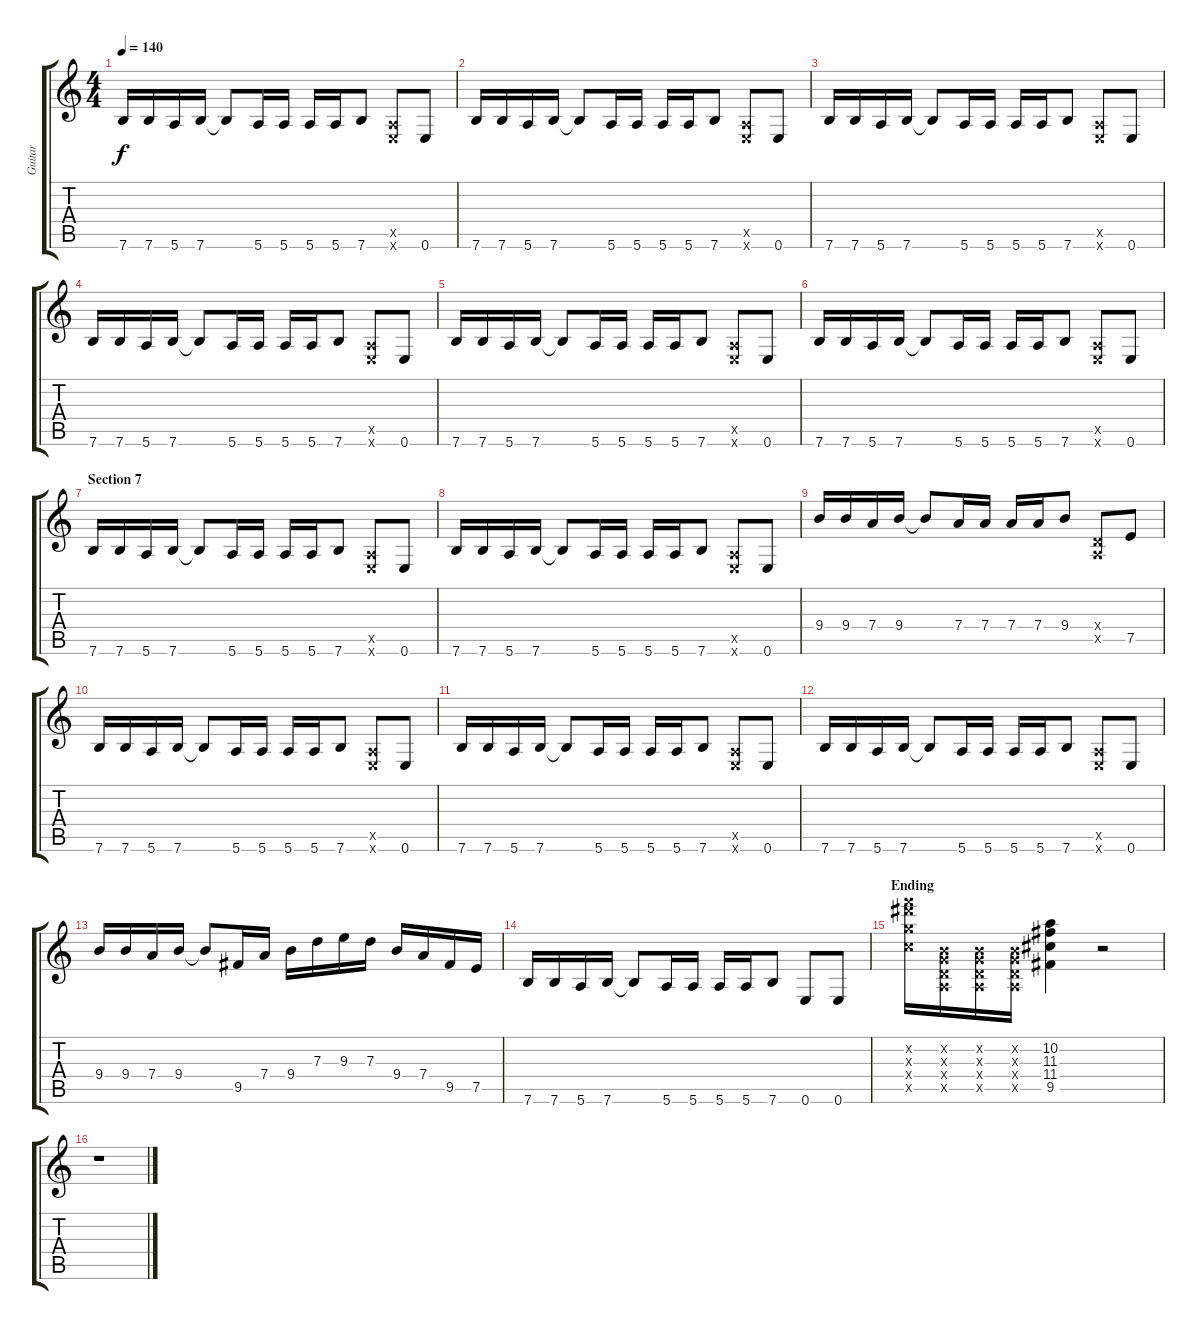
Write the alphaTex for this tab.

\track ("Guitar" "Guitar") {instrument overdrivenguitar}
\staff {score tabs}
\tuning (E4 B3 G3 D3 A2 E2) {hide}
\ts (4 4)
\tempo 140
\clef g2
\ks c
7.6.16{dy f} 7.6.16 5.6.16 7.6.16 7.6{t}.8 5.6.16 5.6.16 5.6.16 5.6.16 7.6.8 (0.5{x} 0.6{x}).8 0.6.8 |
7.6.16 7.6.16 5.6.16 7.6.16 7.6{t}.8 5.6.16 5.6.16 5.6.16 5.6.16 7.6.8 (0.5{x} 0.6{x}).8 0.6.8 |
7.6.16 7.6.16 5.6.16 7.6.16 7.6{t}.8 5.6.16 5.6.16 5.6.16 5.6.16 7.6.8 (0.5{x} 0.6{x}).8 0.6.8 |
7.6.16 7.6.16 5.6.16 7.6.16 7.6{t}.8 5.6.16 5.6.16 5.6.16 5.6.16 7.6.8 (0.5{x} 0.6{x}).8 0.6.8 |
7.6.16 7.6.16 5.6.16 7.6.16 7.6{t}.8 5.6.16 5.6.16 5.6.16 5.6.16 7.6.8 (0.5{x} 0.6{x}).8 0.6.8 |
7.6.16 7.6.16 5.6.16 7.6.16 7.6{t}.8 5.6.16 5.6.16 5.6.16 5.6.16 7.6.8 (0.5{x} 0.6{x}).8 0.6.8 |
\section ("" "Section 7")
7.6.16 7.6.16 5.6.16 7.6.16 7.6{t}.8 5.6.16 5.6.16 5.6.16 5.6.16 7.6.8 (0.5{x} 0.6{x}).8 0.6.8 |
7.6.16 7.6.16 5.6.16 7.6.16 7.6{t}.8 5.6.16 5.6.16 5.6.16 5.6.16 7.6.8 (0.5{x} 0.6{x}).8 0.6.8 |
9.4.16 9.4.16 7.4.16 9.4.16 9.4{t}.8 7.4.16 7.4.16 7.4.16 7.4.16 9.4.8 (0.4{x} 0.5{x}).8 7.5.8 |
7.6.16 7.6.16 5.6.16 7.6.16 7.6{t}.8 5.6.16 5.6.16 5.6.16 5.6.16 7.6.8 (0.5{x} 0.6{x}).8 0.6.8 |
7.6.16 7.6.16 5.6.16 7.6.16 7.6{t}.8 5.6.16 5.6.16 5.6.16 5.6.16 7.6.8 (0.5{x} 0.6{x}).8 0.6.8 |
7.6.16 7.6.16 5.6.16 7.6.16 7.6{t}.8 5.6.16 5.6.16 5.6.16 5.6.16 7.6.8 (0.5{x} 0.6{x}).8 0.6.8 |
9.4.16 9.4.16 7.4.16 9.4.16 9.4{t}.8 9.5.16 7.4.16 9.4.16 7.3.16 9.3.16 7.3.16 9.4.16 7.4.16 9.5.16 7.5.16 |
7.6.16 7.6.16 5.6.16 7.6.16 7.6{t}.8 5.6.16 5.6.16 5.6.16 5.6.16 7.6.8 0.6.8 0.6.8 |
\section ("" "Ending")
(16.2{x} 22.3{x} 17.4{x} 15.5{x}).16 (0.2{x} 0.3{x} 0.4{x} 0.5{x}).16 (0.2{x} 0.3{x} 0.4{x} 0.5{x}).16 (0.2{x} 0.3{x} 0.4{x} 0.5{x}).16 (10.2 11.3 11.4 9.5).4 r.2 |
r.1
